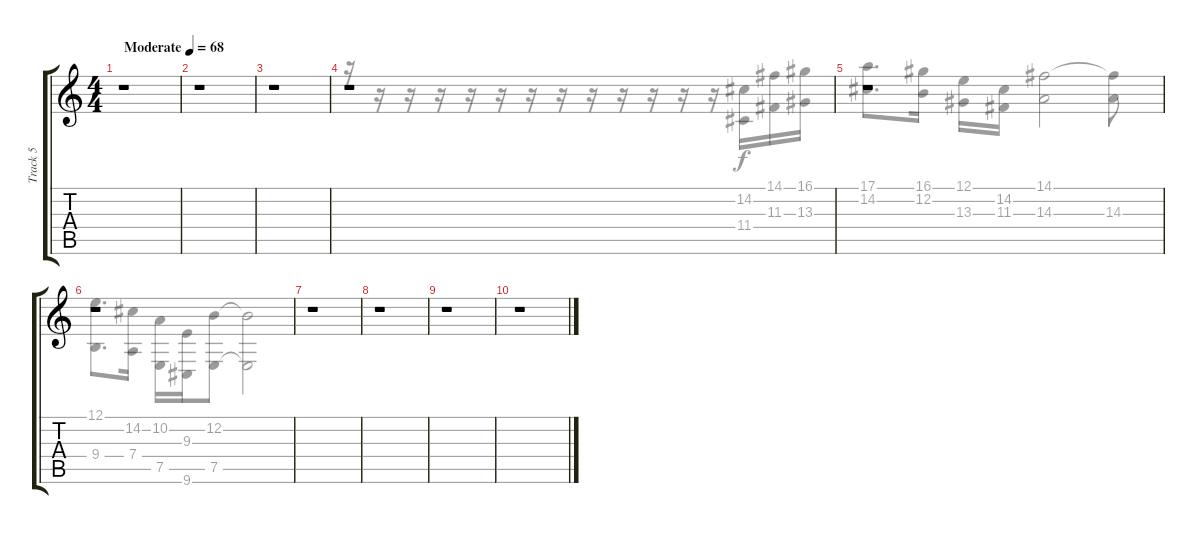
\track ("Track 5" "Track 5") {instrument stringensemble1}
\staff {score tabs}
\tuning (E4 B3 G3 D3 A2 E2) {hide}
\voice
\ts (4 4)
\tempo (68 "Moderate")
\clef g2
\ks c
r.1{dy f instrument stringensemble1} |
r.1 |
r.1 |
r.1 |
r.1 |
r.1 |
r.1 |
r.1 |
r.1 |
r.1
\voice
\clef g2
\ottava regular
\simile none
\ks c
|
|
|
r.16 r.16 r.16 r.16 r.16 r.16 r.16 r.16 r.16 r.16 r.16 r.16 r.16 (14.2 11.4).16 (14.1 11.3).16 (16.1 13.3).16 |
(17.1 14.2).8{d} (16.1 12.2).16 (12.1 13.3).16 (14.2 11.3).16 (14.1 14.3).2 (14.1{t} 14.3).8 |
(12.1 9.4).8{d} (14.2 7.4).16 (10.2 7.5).16 (9.3 9.6).16 (12.2 7.5).8 (12.2{t} 7.5{t}).2{dy f} |
|
|
|
